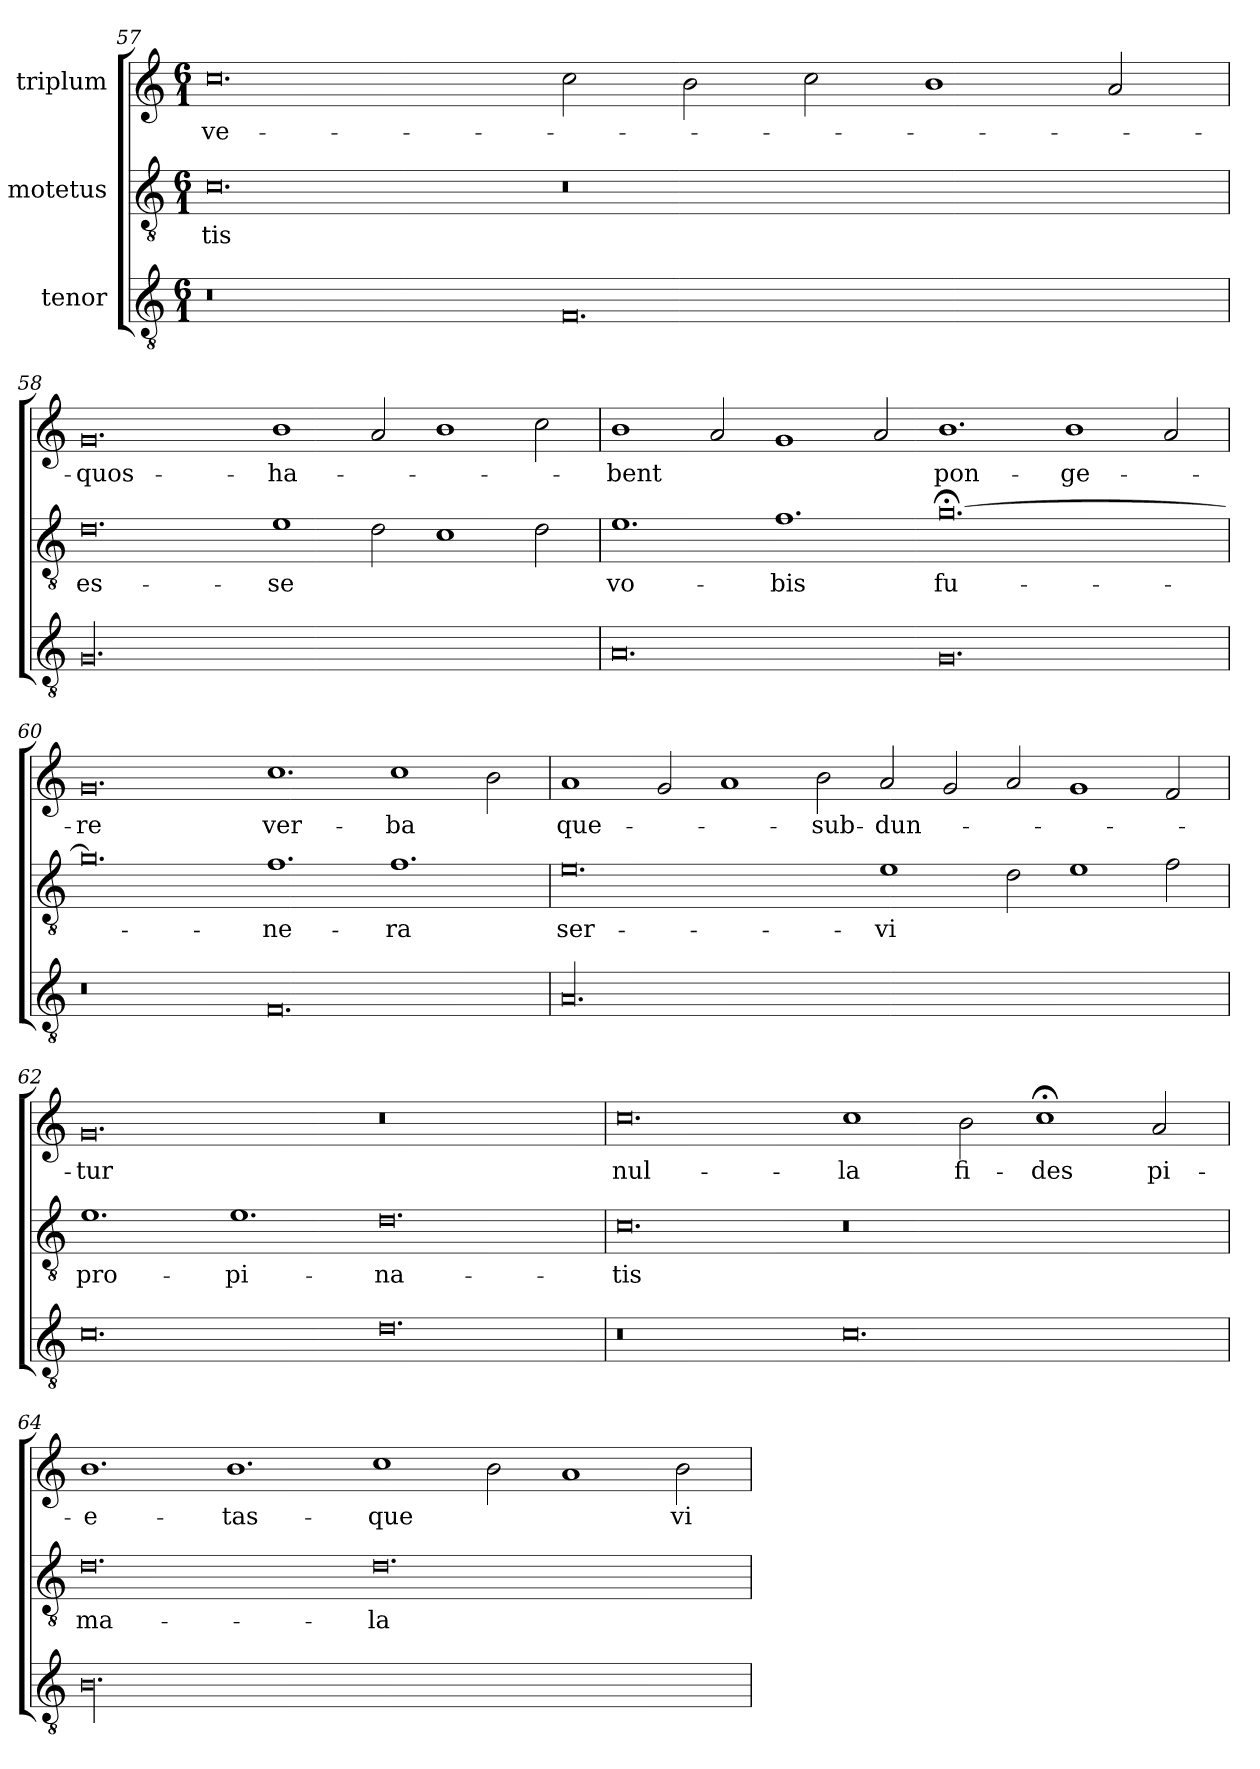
**kern	**kern	**text	**kern	**text
*part3	*part2	*part2	*part1	*part1
*staff3	*staff2	*staff2	*staff1	*staff1
*I"tenor	*I"motetus	*	*I"triplum	*
!!LO:PB:g=z
*clefGv2	*clefGv2	*	*clefG2	*
*k[]	*k[]	*	*k[]	*
*C:	*C:	*	*C:	*
*M6/1	*M6/1	*	*M6/1	*
=57	=57	=57	=57	=57
0.r	0.c\	-tis	0.cc\	ve-
0.F/	0.r	.	2cc\	.
.	.	.	2b\	.
.	.	.	2cc\	.
.	.	.	1b\	.
.	.	.	2a/	.
=58	=58	=58	=58	=58
00.G/	0.d\	es-	0.g/	quos-
.	1e\	-se	1b\	ha-
.	2d\	.	2a/	.
.	1c\	.	1b\	.
.	2d\	.	2cc\	.
=59	=59	=59	=59	=59
0.A/	1.e\	vo-	1b\	-bent
.	.	.	2a/	.
.	1.f\	-bis	1g/	.
.	.	.	2a/	.
0.G/	[0.g;<\	fu-	1.b\	pon-
.	.	.	1b\	-ge-
.	.	.	2a/	.
=60	=60	=60	=60	=60
0.r	0.g\]	.	0.g/	-re
0.F/	1.f\	-ne-	1.cc\	ver-
.	1.f\	-ra	1cc\	-ba
.	.	.	2b\	.
!!LO:LB:g=z
=61	=61	=61	=61	=61
00.A/	0.e\	ser-	1a/	que-
.	.	.	2g/	.
.	.	.	1a/	.
.	.	.	2b\	sub-
.	1e\	-vi	2a/	-dun-
.	.	.	2g/	.
.	2d\	.	2a/	.
.	1e\	.	1g/	.
.	2f\	.	2f/	.
=62	=62	=62	=62	=62
0.c\	1.e\	pro-	0.g/	-tur
.	1.e\	-pi-	.	.
0.d\	0.d\	-na-	0.r	.
=63	=63	=63	=63	=63
0.r	0.c\	-tis	0.cc\	nul-
0.c\	0.r	.	1cc\	-la
.	.	.	2b\	fi-
.	.	.	1cc;<\	-des
.	.	.	2a/	pi-
!!LO:LB:g=z
=64	=64	=64	=64	=64
00.B\	0.d\	ma-	1.b\	-e-
.	.	.	1.b\	-tas-
.	0.d\	-la	1cc\	-que
.	.	.	2b\	.
.	.	.	1a/	.
.	.	.	2b\	vi-
=	=	=	=	=
*-	*-	*-	*-	*-
